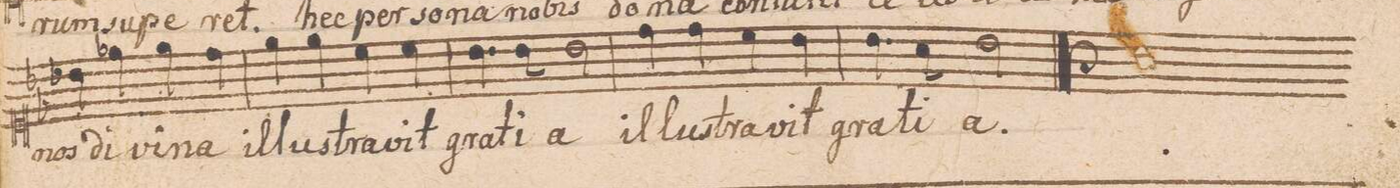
**kern	**text
*I"Canto.	*
*clefC1	*
*k[b-e-]	*
*met(C.)	*
*M4/4	*
4b-X\	nos
4ee-X\	di-
4ee-\	-vi-
4dd\	-na
=47	=47
4ee-\	il-
4ee-\	-lus-
4cc\	-tra-
4cc\	-vit
=48	=48
4.b-\	gra-
8b-\	-ti-
2b-\	-a
=49	=49
4dd\	il-
4dd\	-lus-
4cc\	-tra-
4b-\	-vit
=50	=50
4.b-\	gra-
8a\	-ti-
2b-\	-a.
==	==
*-	*-
